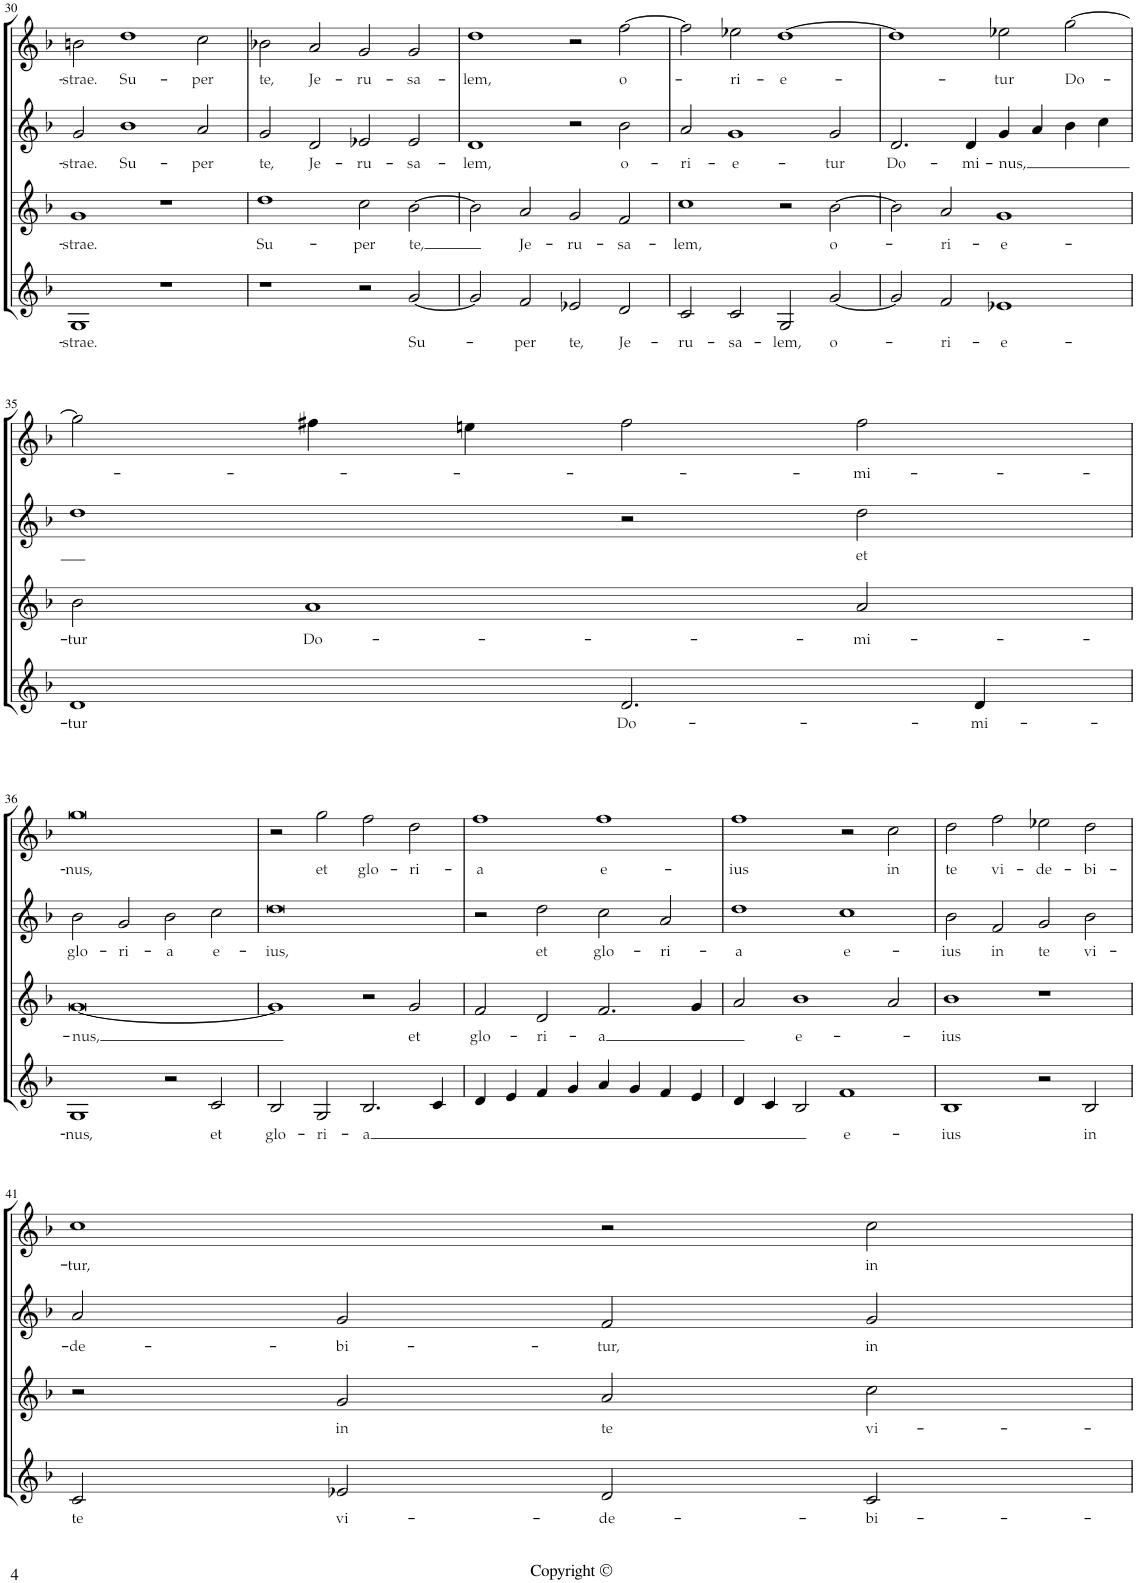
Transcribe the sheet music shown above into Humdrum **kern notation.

**kern	**text	**kern	**text	**kern	**text	**kern	**text
*part4	*part4	*part3	*part3	*part2	*part2	*part1	*part1
*staff4	*staff4	*staff3	*staff3	*staff2	*staff2	*staff1	*staff1
*I"Alto II	*	*I"Alto I	*	*I"Soprano II	*	*I"Soprano I	*
*	*	*	*	*	*	*I'S	*
!!LO:PB:g=z
*clefG2	*	*clefG2	*	*clefG2	*	*clefG2	*
*Trd7c12	*	*Trd7c12	*	*	*	*	*
*k[b-]	*	*k[b-]	*	*k[b-]	*	*k[b-]	*
*F:	*	*F:	*	*F:	*	*F:	*
*M4/2	*	*M4/2	*	*M4/2	*	*M4/2	*
=30	=30	=30	=30	=30	=30	=30	=30
!	!LO:LY:b	!	!LO:LY:b	!	!LO:LY:b	!	!LO:LY:b
1G	-strae.	1g	-strae.	2g/	-strae.	2bn\	-strae.
!	!	!	!	!	!LO:LY:b	!	!LO:LY:b
.	.	.	.	1b-	Su-	1dd	Su-
1r	.	1r	.	.	.	.	.
!	!	!	!	!	!LO:LY:b	!	!LO:LY:b
.	.	.	.	2a/	-per	2cc\	-per
=31	=31	=31	=31	=31	=31	=31	=31
!	!	!	!LO:LY:b	!	!LO:LY:b	!	!LO:LY:b
1r	.	1dd	Su-	2g/	te,	2b-X\	te,
!	!	!	!	!	!LO:LY:b	!	!LO:LY:b
.	.	.	.	2d/	Je-	2a/	Je-
!	!	!	!LO:LY:b	!	!LO:LY:b	!	!LO:LY:b
2r	.	2cc\	-per	2e-X/	-ru-	2g/	-ru-
!	!LO:LY:b	!	!LO:LY:b	!	!LO:LY:b	!	!LO:LY:b
[2g/	Su-	[2b-\	te,	2e-/	-sa-	2g/	-sa-
=32	=32	=32	=32	=32	=32	=32	=32
!	!	!	!	!	!LO:LY:b	!	!LO:LY:b
2g/]	.	2b-\]	.	1d	-lem,	1dd	-lem,
!	!LO:LY:b	!	!LO:LY:b	!	!	!	!
2f/	-per	2a/	Je-	.	.	.	.
!	!LO:LY:b	!	!LO:LY:b	!	!	!	!
2e-X/	te,	2g/	-ru-	2r	.	2r	.
!	!LO:LY:b	!	!LO:LY:b	!	!LO:LY:b	!	!LO:LY:b
2d/	Je-	2f/	-sa-	2b-\	o-	[2ff\	o-
=33	=33	=33	=33	=33	=33	=33	=33
!	!LO:LY:b	!	!LO:LY:b	!	!LO:LY:b	!	!
2c/	-ru-	1cc	-lem,	2a/	-ri-	2ff\]	.
!	!LO:LY:b	!	!	!	!LO:LY:b	!	!LO:LY:b
2c/	-sa-	.	.	1g	-e-	2ee-X\	-ri-
!	!LO:LY:b	!	!	!	!	!	!LO:LY:b
2G/	-lem,	2r	.	.	.	[1dd	-e-
!	!LO:LY:b	!	!LO:LY:b	!	!LO:LY:b	!	!
[2g/	o-	[2b-\	o-	2g/	-tur	.	.
=34	=34	=34	=34	=34	=34	=34	=34
!	!	!	!	!	!LO:LY:b	!	!
2g/]	.	2b-\]	.	2.d/	Do-	1dd]	.
!	!LO:LY:b	!	!LO:LY:b	!	!	!	!
2f/	-ri-	2a/	-ri-	.	.	.	.
!	!	!	!	!	!LO:LY:b	!	!
.	.	.	.	4d/	-mi-	.	.
!	!LO:LY:b	!	!LO:LY:b	!	!LO:LY:b	!	!LO:LY:b
1e-X	-e-	1g	-e-	4g/	-nus,	2ee-X\	-tur
.	.	.	.	4a/	.	.	.
!	!	!	!	!	!	!	!LO:LY:b
.	.	.	.	4b-\	.	[2gg\	Do-
.	.	.	.	4cc\	.	.	.
!!LO:LB:g=z
=35	=35	=35	=35	=35	=35	=35	=35
!	!LO:LY:b	!	!LO:LY:b	!	!	!	!
1d	-tur	2b-\	-tur	1dd	.	2gg\]	.
!	!	!	!LO:LY:b	!	!	!	!
.	.	1a	Do-	.	.	4ff#X\	.
.	.	.	.	.	.	4een\	.
!	!LO:LY:b	!	!	!	!	!	!
2.d/	Do-	.	.	2r	.	2ff#\	.
!	!	!	!LO:LY:b	!	!LO:LY:b	!	!LO:LY:b
.	.	2a/	-mi-	2dd\	et	2ff#\	-mi-
!	!LO:LY:b	!	!	!	!	!	!
4d/	-mi-	.	.	.	.	.	.
!!LO:LB:g=z
=36	=36	=36	=36	=36	=36	=36	=36
!	!LO:LY:b	!	!LO:LY:b	!	!LO:LY:b	!	!LO:LY:b
1G	-nus,	[0g	-nus,	2b-\	glo-	0gg	-nus,
!	!	!	!	!	!LO:LY:b	!	!
.	.	.	.	2g/	-ri-	.	.
!	!	!	!	!	!LO:LY:b	!	!
2r	.	.	.	2b-\	-a	.	.
!	!LO:LY:b	!	!	!	!LO:LY:b	!	!
2c/	et	.	.	2cc\	e-	.	.
=37	=37	=37	=37	=37	=37	=37	=37
!	!LO:LY:b	!	!	!	!LO:LY:b	!	!
2B-/	glo-	1g]	.	0dd	-ius,	2r	.
!	!LO:LY:b	!	!	!	!	!	!LO:LY:b
2G/	-ri-	.	.	.	.	2gg\	et
!	!LO:LY:b	!	!	!	!	!	!LO:LY:b
2.B-/	-a	2r	.	.	.	2ff\	glo-
!	!	!	!LO:LY:b	!	!	!	!LO:LY:b
.	.	2g/	et	.	.	2dd\	-ri-
4c/	.	.	.	.	.	.	.
=38	=38	=38	=38	=38	=38	=38	=38
!	!	!	!LO:LY:b	!	!	!	!LO:LY:b
4d/	.	2f/	glo-	2r	.	1ff	-a
4e/	.	.	.	.	.	.	.
!	!	!	!LO:LY:b	!	!LO:LY:b	!	!
4f/	.	2d/	-ri-	2dd\	et	.	.
4g/	.	.	.	.	.	.	.
!	!	!	!LO:LY:b	!	!LO:LY:b	!	!LO:LY:b
4a/	.	2.f/	-a	2cc\	glo-	1ff	e-
4g/	.	.	.	.	.	.	.
!	!	!	!	!	!LO:LY:b	!	!
4f/	.	.	.	2a/	-ri-	.	.
4e/	.	4g/	.	.	.	.	.
=39	=39	=39	=39	=39	=39	=39	=39
!	!	!	!	!	!LO:LY:b	!	!LO:LY:b
4d/	.	2a/	.	1dd	-a	1ff	-ius
4c/	.	.	.	.	.	.	.
!	!	!	!LO:LY:b	!	!	!	!
2B-/	.	1b-	e-	.	.	.	.
!	!LO:LY:b	!	!	!	!LO:LY:b	!	!
1f	e-	.	.	1cc	e-	2r	.
!	!	!	!	!	!	!	!LO:LY:b
.	.	2a/	.	.	.	2cc\	in
=40	=40	=40	=40	=40	=40	=40	=40
!	!LO:LY:b	!	!LO:LY:b	!	!LO:LY:b	!	!LO:LY:b
1B-	-ius	1b-	-ius	2b-\	-ius	2dd\	te
!	!	!	!	!	!LO:LY:b	!	!LO:LY:b
.	.	.	.	2f/	in	2ff\	vi-
!	!	!	!	!	!LO:LY:b	!	!LO:LY:b
2r	.	1r	.	2g/	te	2ee-X\	-de-
!	!LO:LY:b	!	!	!	!LO:LY:b	!	!LO:LY:b
2B-/	in	.	.	2b-\	vi-	2dd\	-bi-
!!LO:LB:g=z
=41	=41	=41	=41	=41	=41	=41	=41
!	!LO:LY:b	!	!	!	!LO:LY:b	!	!LO:LY:b
2c/	te	2r	.	2a/	-de-	1cc	-tur,
!	!LO:LY:b	!	!LO:LY:b	!	!LO:LY:b	!	!
2e-X/	vi-	2g/	in	2g/	-bi-	.	.
!	!LO:LY:b	!	!LO:LY:b	!	!LO:LY:b	!	!
2d/	-de-	2a/	te	2f/	-tur,	2r	.
!	!LO:LY:b	!	!LO:LY:b	!	!LO:LY:b	!	!LO:LY:b
2c/	-bi-	2cc\	vi-	2g/	in	2cc\	in
=	=	=	=	=	=	=	=
*-	*-	*-	*-	*-	*-	*-	*-
